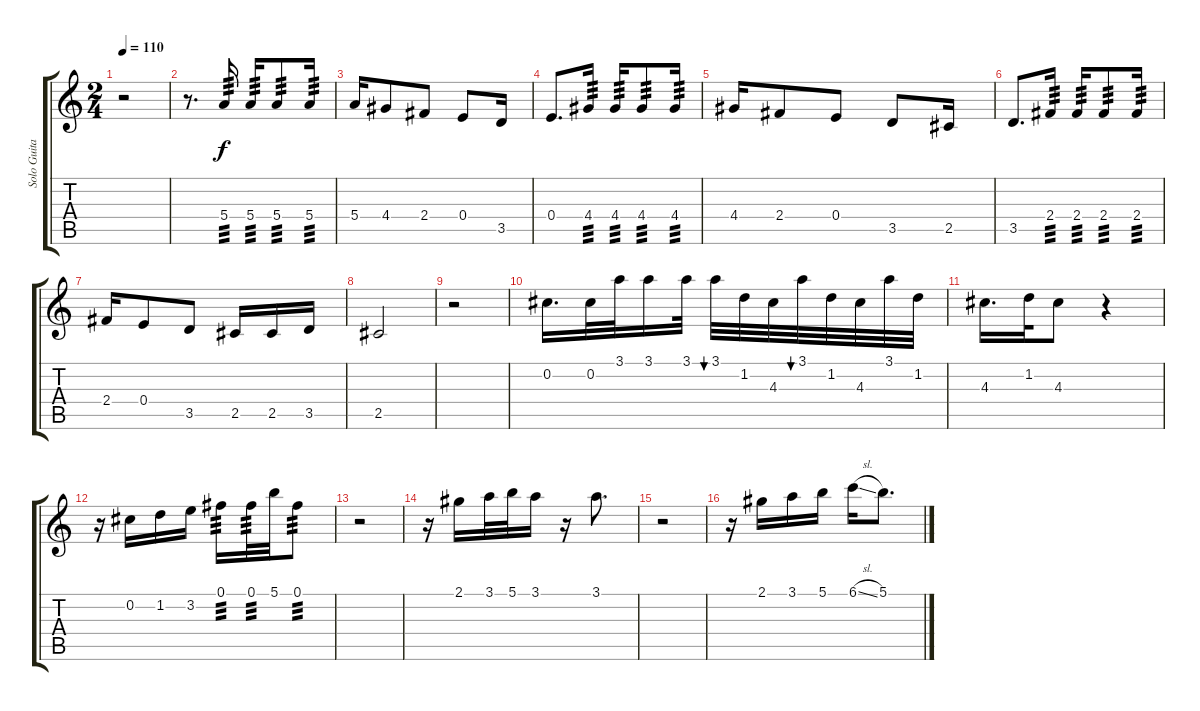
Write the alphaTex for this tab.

\track ("Solo Guitar" "Solo Guita") {instrument acousticguitarnylon}
\staff {score tabs}
\tuning (Gb4 Db4 A3 E3 B2 Gb2) {hide}
\ts (2 4)
\tempo 110
\clef g2
\ks c
r.2{dy f} |
r.8{d} 5.4.16{tp 3} 5.4.16{tp 3} 5.4.8{tp 3} 5.4.16{tp 3} |
5.4.16 4.4.8 2.4.8 0.4.8 3.5.16 |
0.4.8{d} 4.4.16{tp 3} 4.4.16{tp 3} 4.4.8{tp 3} 4.4.16{tp 3} |
4.4.16 2.4.8 0.4.8 3.5.8 2.5.16 |
3.5.8{d} 2.4.16{tp 3} 2.4.16{tp 3} 2.4.8{tp 3} 2.4.16{tp 3} |
2.4.16 0.4.8 3.5.8 2.5.16 2.5.16 3.5.16 |
2.5.2 |
r.2 |
0.2.16{d} 0.2.32 3.1.32 3.1.16 3.1.32 3.1.32{bu 60} 1.2.32 4.3.32 3.1.32{bu 60} 1.2.32 4.3.32 3.1.32 1.2.32 |
4.3.16{d} 1.2.32 4.3.8 r.4 |
r.16 0.2.16 1.2.16 3.2.16 0.1.16{tp 3} 0.1.32{tp 3} 5.1.32 0.1.8{tp 3} |
r.2 |
r.16 2.1.16 3.1.32 5.1.32 3.1.16 r.16 3.1.8{d} |
r.2 |
r.16 2.1.16 3.1.16 5.1.16 6.1{sl}.16 5.1.8{d}
